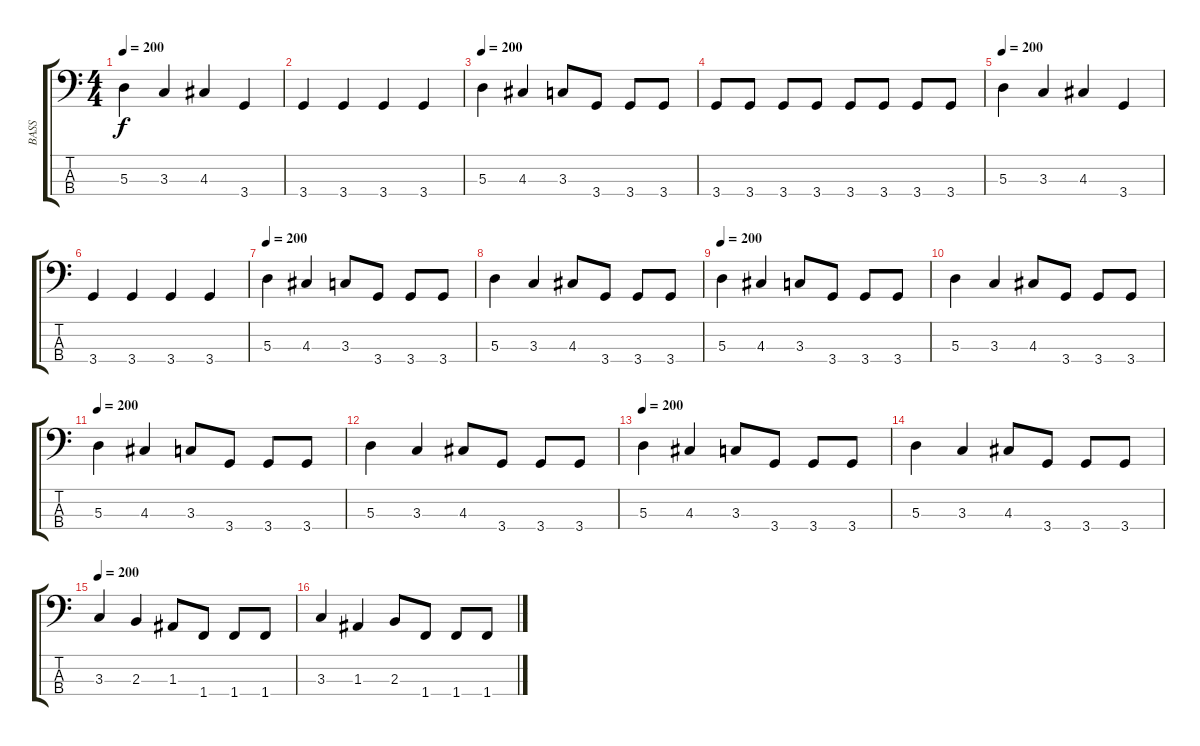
\track ("BASS" "BASS") {instrument electricbassfinger}
\staff {score tabs}
\tuning (G2 D2 A1 E1) {hide}
\ts (4 4)
\tempo 200
\clef f4
\ks c
5.3.4{dy f} 3.3.4 4.3.4 3.4.4 |
3.4.4 3.4.4 3.4.4 3.4.4 |
\tempo 200
5.3.4 4.3.4 3.3.8 3.4.8 3.4.8 3.4.8 |
3.4.8 3.4.8 3.4.8 3.4.8 3.4.8 3.4.8 3.4.8 3.4.8 |
\tempo 200
5.3.4 3.3.4 4.3.4 3.4.4 |
3.4.4 3.4.4 3.4.4 3.4.4 |
\tempo 200
5.3.4 4.3.4 3.3.8 3.4.8 3.4.8 3.4.8 |
5.3.4 3.3.4 4.3.8 3.4.8 3.4.8 3.4.8 |
\tempo 200
5.3.4 4.3.4 3.3.8 3.4.8 3.4.8 3.4.8 |
5.3.4 3.3.4 4.3.8 3.4.8 3.4.8 3.4.8 |
\tempo 200
5.3.4 4.3.4 3.3.8 3.4.8 3.4.8 3.4.8 |
5.3.4 3.3.4 4.3.8 3.4.8 3.4.8 3.4.8 |
\tempo 200
5.3.4 4.3.4 3.3.8 3.4.8 3.4.8 3.4.8 |
5.3.4 3.3.4 4.3.8 3.4.8 3.4.8 3.4.8 |
\tempo 200
3.3.4 2.3.4 1.3.8 1.4.8 1.4.8 1.4.8 |
3.3.4 1.3.4 2.3.8 1.4.8 1.4.8 1.4.8
